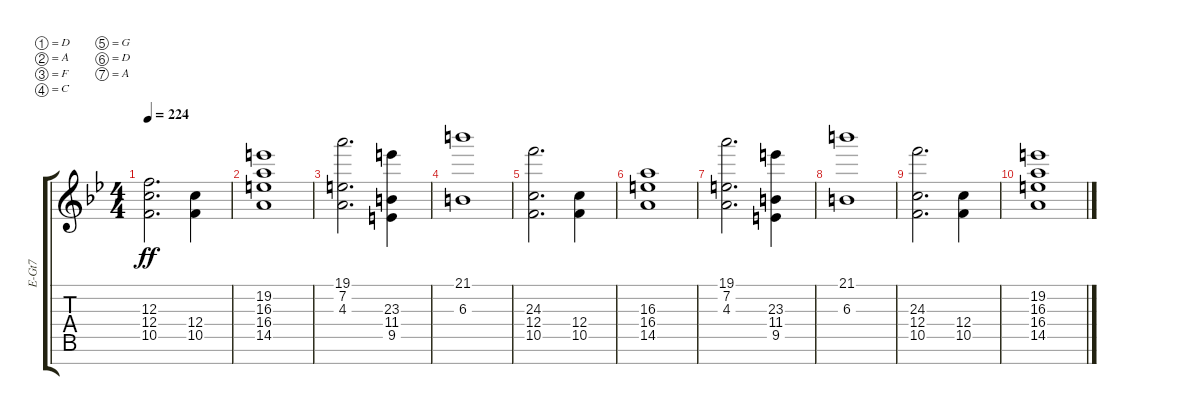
\defaultSystemsLayout 4
\bracketExtendMode groupsimilarinstruments
\otherSystemsTrackNameOrientation horizontal
\track ("synth" "E-Gt7") {instrument distortionguitar}
\staff {score tabs}
\tuning (D4 A3 F3 C3 G2 D2 A1)
\ts (4 4)
\tempo 224
\clef g2
\scale
0.333333
\ks bb
(10.5{acc forcenatural} 12.3{acc forcenatural} 12.4{acc forcenatural}).2{d dy ff beam Down} (10.5{acc forcenatural} 12.4{acc forcenatural}).4{beam Down} |
\scale
0.333333 (16.4{acc #} 16.3{acc forcenatural} 19.2{acc #} 14.5{acc forcenatural}).1{beam Down} |
\scale
0.333333 (4.3{acc forcenatural} 7.2{acc #} 19.1{acc forcenatural}).2{d beam Down} (9.5{acc #} 11.4{acc #} 23.3{acc #}).4{beam Down} |
\scale
0.333333 (6.3{acc #} 21.1{acc #}).1{beam Down} |
\scale
0.333333 (10.5{acc forcenatural} 24.3{acc forcenatural} 12.4{acc forcenatural}).2{d beam Down} (10.5{acc forcenatural} 12.4{acc forcenatural}).4{beam Down} |
\scale
0.333333 (14.5{acc forcenatural} 16.4{acc #} 16.3{acc forcenatural}).1{beam Down} |
\scale
0.333333 (4.3{acc forcenatural} 7.2{acc #} 19.1{acc forcenatural}).2{d beam Down} (9.5{acc #} 11.4{acc #} 23.3{acc #}).4{beam Down} |
\scale
0.333333 (6.3{acc #} 21.1{acc #}).1{beam Down} |
\scale
0.333333 (10.5{acc forcenatural} 24.3{acc forcenatural} 12.4{acc forcenatural}).2{d beam Down} (10.5{acc forcenatural} 12.4{acc forcenatural}).4{beam Down} |
\scale
0.333333 (16.4{acc #} 16.3{acc forcenatural} 19.2{acc #} 14.5{acc forcenatural}).1{beam Down} |
\scale
0.333333 |
\scale
0.333333 |
\scale
0.333333 |
\scale
0.333333 |
\scale
0.333333 |
\scale
0.333333
